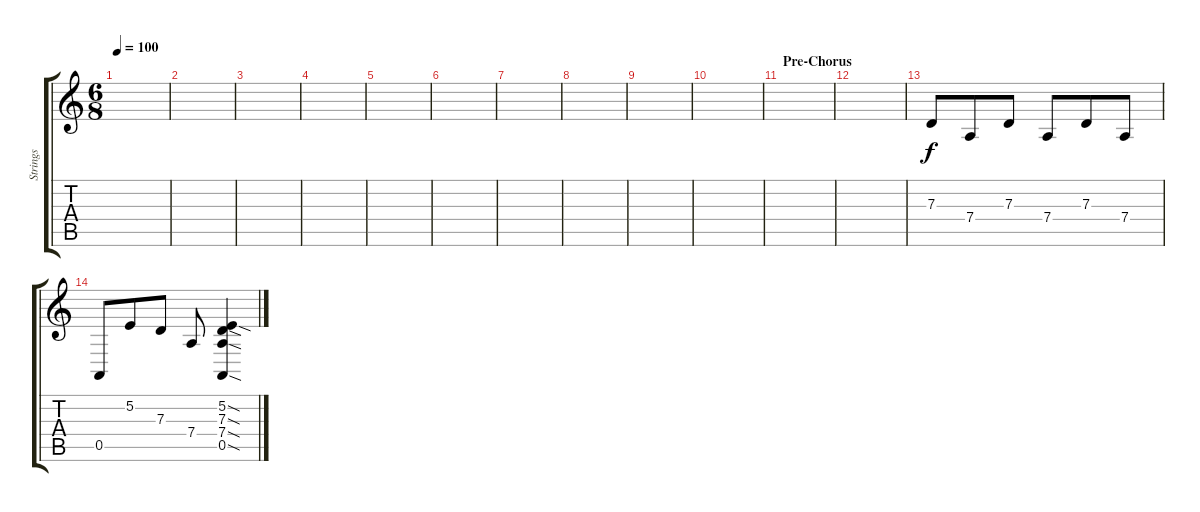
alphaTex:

\track ("Strings" "Strings") {instrument pizzicatostrings}
\staff {score tabs}
\tuning (E4 B3 G3 D3 A2 E2) {hide}
\ts (6 8)
\tempo 100
\clef g2
\ks c
|
|
|
|
|
|
|
|
|
|
\section ("" "Pre-Chorus")
|
|
7.3.8 7.4.8 7.3.8 7.4.8 7.3.8 7.4.8 |
0.5.8 5.2.8 7.3.8 7.4.8 (5.2{sod} 7.3{sod} 7.4{sod} 0.5{sod}).4
